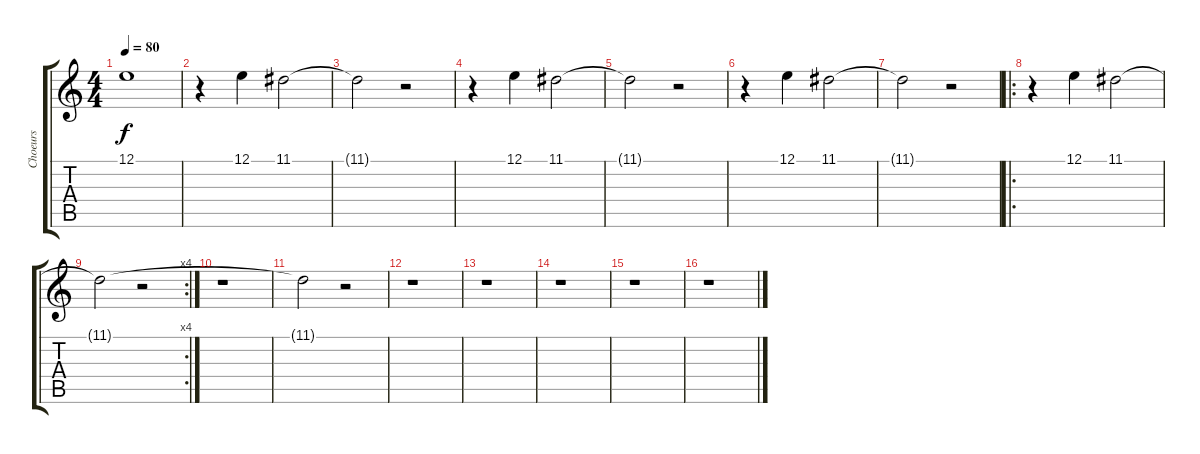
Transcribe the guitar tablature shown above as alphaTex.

\track ("Choeurs" "Choeurs") {instrument choiraahs}
\staff {score tabs}
\tuning (E4 B3 G3 D3 A2 E2) {hide}
\ts (4 4)
\tempo 80
\clef g2
\ks c
12.1.1{dy f instrument choiraahs} |
r.4 12.1.4{volume 10} 11.1.2 |
11.1{t}.2 r.2 |
r.4 12.1.4{volume 10} 11.1.2 |
11.1{t}.2 r.2 |
r.4 12.1.4{volume 16} 11.1.2 |
11.1{t}.2 r.2 |
\ro
r.4 12.1.4 11.1.2 |
\rc 4
11.1{t}.2 r.2 |
r.1 |
11.1{t}.2 r.2 |
r.1 |
r.1 |
r.1 |
r.1 |
r.1
